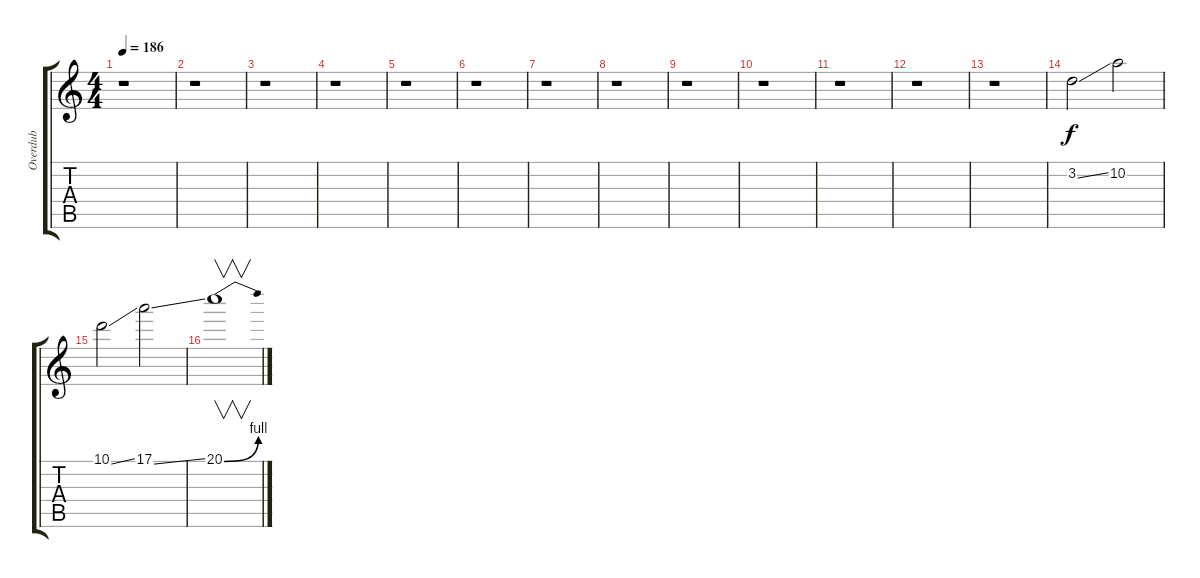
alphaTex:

\track ("Overdub" "Overdub") {instrument distortionguitar}
\staff {score tabs}
\tuning (E4 B3 G3 D3 A2 E2) {hide}
\ts (4 4)
\tempo 186
\clef g2
\ks c
r.1{dy f} |
r.1 |
r.1 |
r.1 |
r.1 |
r.1 |
r.1 |
r.1 |
r.1 |
r.1 |
r.1 |
r.1 |
r.1 |
3.2{ss}.2 10.2.2 |
10.1{ss}.2 17.1{ss}.2 |
20.1{be (bend 0 0 60 4)}.1{v}
